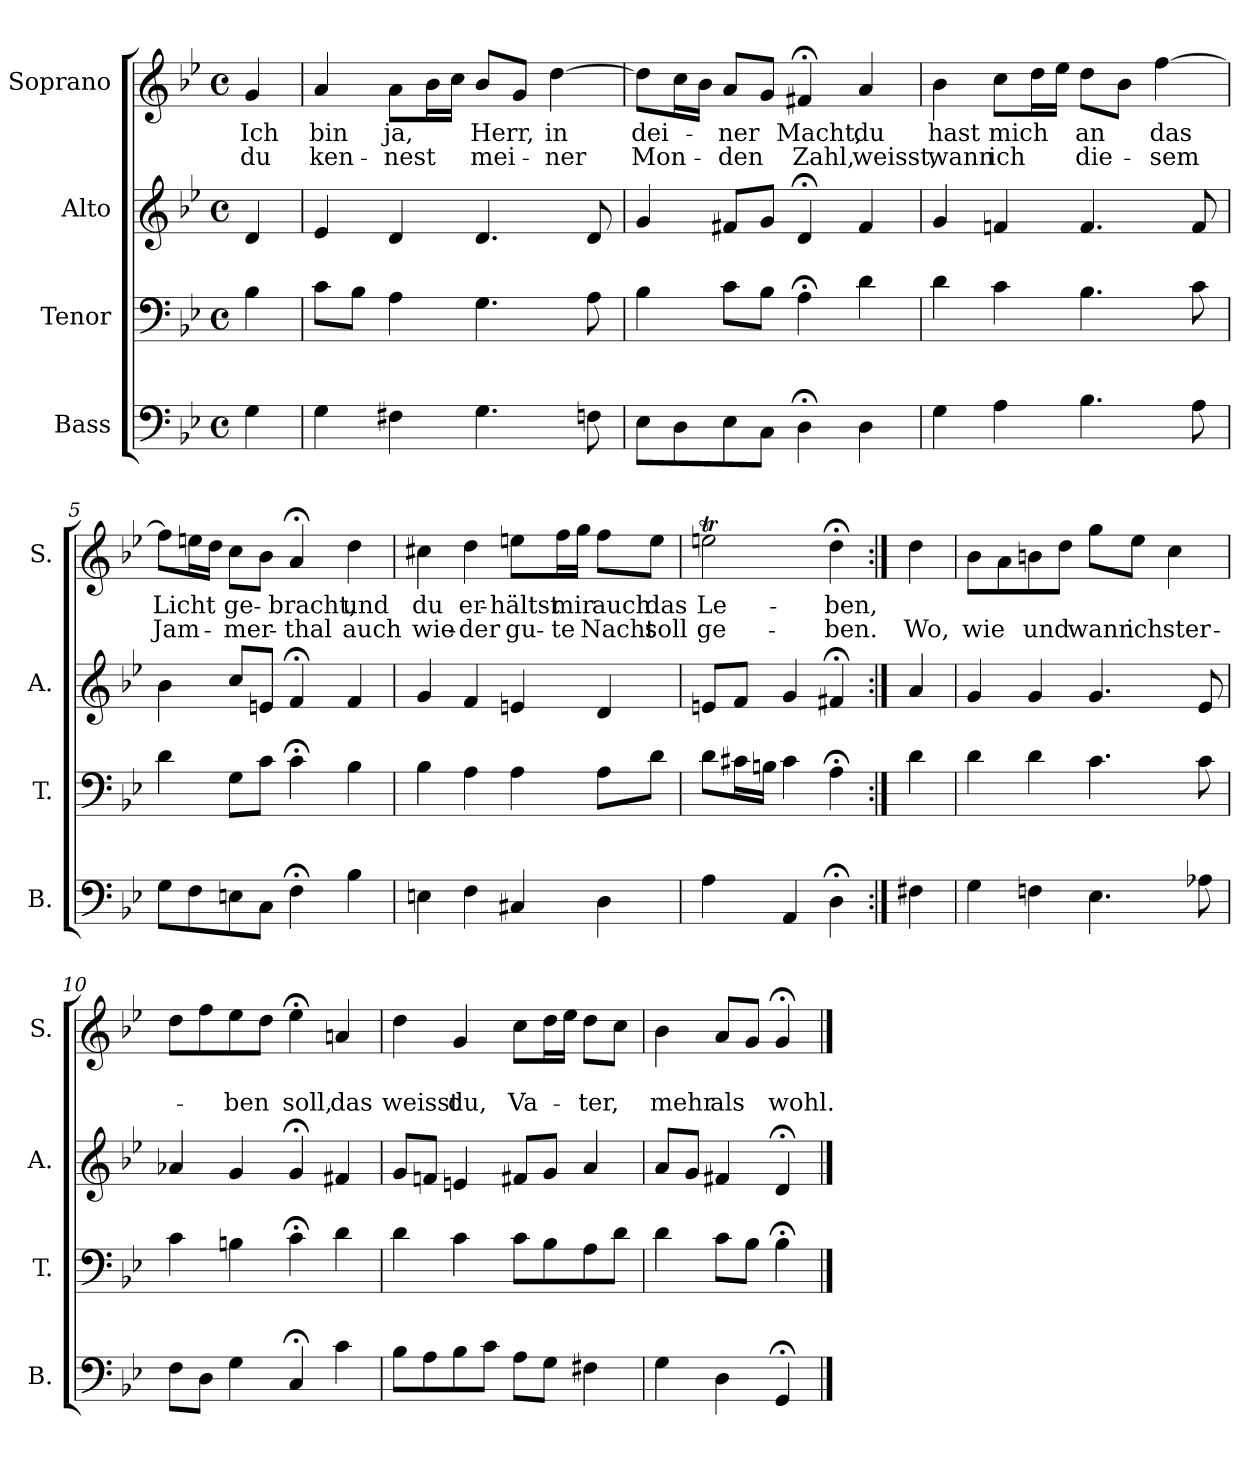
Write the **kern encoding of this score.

**kern	**kern	**kern	**kern	**text	**text
*part4	*part3	*part2	*part1	*part1	*part1
*staff4	*staff3	*staff2	*staff1	*staff1	*staff1
*I"Bass	*I"Tenor	*I"Alto	*I"Soprano	*	*
*I'B.	*I'T.	*I'A.	*I'S.	*	*
*clefF4	*clefF4	*clefG2	*clefG2	*	*
*k[b-e-]	*k[b-e-]	*k[b-e-]	*k[b-e-]	*	*
*B-:	*B-:	*B-:	*g:	*	*
*M4/4	*M4/4	*M4/4	*M4/4	*	*
*met(c)	*met(c)	*met(c)	*met(c)	*	*
=1	=1	=1	=1	=1	=1
!	!	!	!	!LO:LY:b	!LO:LY:b
4G\	4B-\	4d/	4g/	Ich	du
=2	=2	=2	=2	=2	=2
!	!	!	!	!LO:LY:b	!LO:LY:b
4G\	8c\L	4e-/	4a/	bin	ken-
.	8B-\J	.	.	.	.
!	!	!	!	!LO:LY:b	!LO:LY:b
4F#X\	4A\	4d/	8a\L	ja,	-nest
.	.	.	16b-\L	.	.
.	.	.	16cc\JJ	.	.
!	!	!	!	!LO:LY:b	!LO:LY:b
4.G\	4.G\	4.d/	8b-/L	Herr,	mei-
.	.	.	8g/J	.	.
!	!	!	!	!LO:LY:b	!LO:LY:b
.	.	.	[4dd\	in	-ner
8Fn\	8A\	8d/	.	.	.
=3	=3	=3	=3	=3	=3
!	!	!	!	!LO:LY:b	!LO:LY:b
8E-\L	4B-\	4g/	8dd\L]	dei-	Mon-
8D\	.	.	16cc\L	.	.
.	.	.	16b-\JJ	.	.
!	!	!	!	!LO:LY:b	!LO:LY:b
8E-\	8c\L	8f#X/L	8a/L	-ner	-den
8C\J	8B-\J	8g/J	8g/J	.	.
!	!	!	!	!LO:LY:b	!LO:LY:b
4D;<\	4A;<\	4d;</	4f#X;</	Macht,	Zahl,
!	!	!	!	!LO:LY:b	!LO:LY:b
4D\	4d\	4f#/	4a/	du	weisst,
=4	=4	=4	=4	=4	=4
!	!	!	!	!LO:LY:b	!LO:LY:b
4G\	4d\	4g/	4b-\	hast	wann
!	!	!	!	!LO:LY:b	!LO:LY:b
4A\	4c\	4fn/	8cc\L	mich	ich
.	.	.	16dd\L	.	.
.	.	.	16ee-\JJ	.	.
!	!	!	!	!LO:LY:b	!LO:LY:b
4.B-\	4.B-\	4.f/	8dd\L	an	die-
.	.	.	8b-\J	.	.
!	!	!	!	!LO:LY:b	!LO:LY:b
.	.	.	[4ff\	das	-sem
8A\	8c\	8f/	.	.	.
!!LO:LB:g=z
=5	=5	=5	=5	=5	=5
!	!	!	!	!LO:LY:b	!LO:LY:b
8G\L	4d\	4b-\	8ff\L]	Licht	Jam-
8F\	.	.	16een\L	.	.
.	.	.	16dd\JJ	.	.
!	!	!	!	!LO:LY:b	!LO:LY:b
8En\	8G\L	8cc/L	8cc\L	ge-	-mer-
8C\J	8c\J	8en/J	8b-\J	.	.
!	!	!	!	!LO:LY:b	!LO:LY:b
4F;<\	4c;<\	4f;</	4a;</	-bracht,	-thal
!	!	!	!	!LO:LY:b	!LO:LY:b
4B-\	4B-\	4f/	4dd\	und	auch
=6	=6	=6	=6	=6	=6
!	!	!	!	!LO:LY:b	!LO:LY:b
4En\	4B-\	4g/	4cc#X\	du	wie-
!	!	!	!	!LO:LY:b	!LO:LY:b
4F\	4A\	4f/	4dd\	er-	-der
!	!	!	!	!LO:LY:b	!LO:LY:b
4C#X/	4A\	4en/	8een\L	-hältst	gu-
!	!	!	!	!LO:LY:b	!LO:LY:b
.	.	.	16ff\L	mir	-te
.	.	.	16gg\JJ	.	.
!	!	!	!	!LO:LY:b	!LO:LY:b
4D\	8A\L	4d/	8ff\L	auch	Nacht
!	!	!	!	!LO:LY:b	!LO:LY:b
.	8d\J	.	8ee\J	das	soll
=7	=7	=7	=7	=7	=7
!	!	!	!	!LO:LY:b	!LO:LY:b
4A\	8d\L	8en/L	2eent\	Le-	ge-
.	16c#X\L	8f/J	.	.	.
.	16Bn\JJ	.	.	.	.
4AA/	4c#\	4g/	.	.	.
!	!	!	!	!LO:LY:b	!LO:LY:b
4D;<\	4A;<\	4f#X;</	4dd;<\	-ben,	-ben.
!!LO:PB:g=z
=8:|!	=8:|!	=8:|!	=8:|!	=8:|!	=8:|!
!	!	!	!	!	!LO:LY:b
4F#X\	4d\	4a/	4dd\	.	Wo,
=9	=9	=9	=9	=9	=9
!	!	!	!	!	!LO:LY:b
4G\	4d\	4g/	8b-\L	.	wie
.	.	.	8a\	.	.
!	!	!	!	!	!LO:LY:b
4Fn\	4d\	4g/	8bn\	.	und
.	.	.	8dd\J	.	.
!	!	!	!	!	!LO:LY:b
4.E-\	4.c\	4.g/	8gg\L	.	wann
!	!	!	!	!	!LO:LY:b
.	.	.	8ee-\J	.	ich
!	!	!	!	!	!LO:LY:b
.	.	.	4cc\	.	ster-
8A-X\	8c\	8e-/	.	.	.
=10	=10	=10	=10	=10	=10
8F\L	4c\	4a-X/	8dd\L	.	.
8D\J	.	.	8ff\	.	.
!	!	!	!	!	!LO:LY:b
4G\	4Bn\	4g/	8ee-\	.	-ben
.	.	.	8dd\J	.	.
!	!	!	!	!	!LO:LY:b
4C;</	4c;<\	4g;</	4ee-;<\	.	soll,
!	!	!	!	!	!LO:LY:b
4c\	4d\	4f#X/	4an/	.	das
=11	=11	=11	=11	=11	=11
!	!	!	!	!	!LO:LY:b
8B-\L	4d\	8g/L	4dd\	.	weisst
8A\	.	8fn/J	.	.	.
!	!	!	!	!	!LO:LY:b
8B-\	4c\	4en/	4g/	.	du,
8c\J	.	.	.	.	.
!	!	!	!	!	!LO:LY:b
8A\L	8c\L	8f#X/L	8cc\L	.	Va-
8G\J	8B-\	8g/J	16dd\L	.	.
.	.	.	16ee-\JJ	.	.
!	!	!	!	!	!LO:LY:b
4F#X\	8A\	4a/	8dd\L	.	-ter,
.	8d\J	.	8cc\J	.	.
=12	=12	=12	=12	=12	=12
!	!	!	!	!	!LO:LY:b
4G\	4d\	8a/L	4b-\	.	mehr
.	.	8g/J	.	.	.
!	!	!	!	!	!LO:LY:b
4D\	8c\L	4f#X/	8a/L	.	als
.	8B-\J	.	8g/J	.	.
!	!	!	!	!	!LO:LY:b
4GG;</	4B-;<\	4d;</	4g;</	.	wohl.
==	==	==	==	==	==
*-	*-	*-	*-	*-	*-
